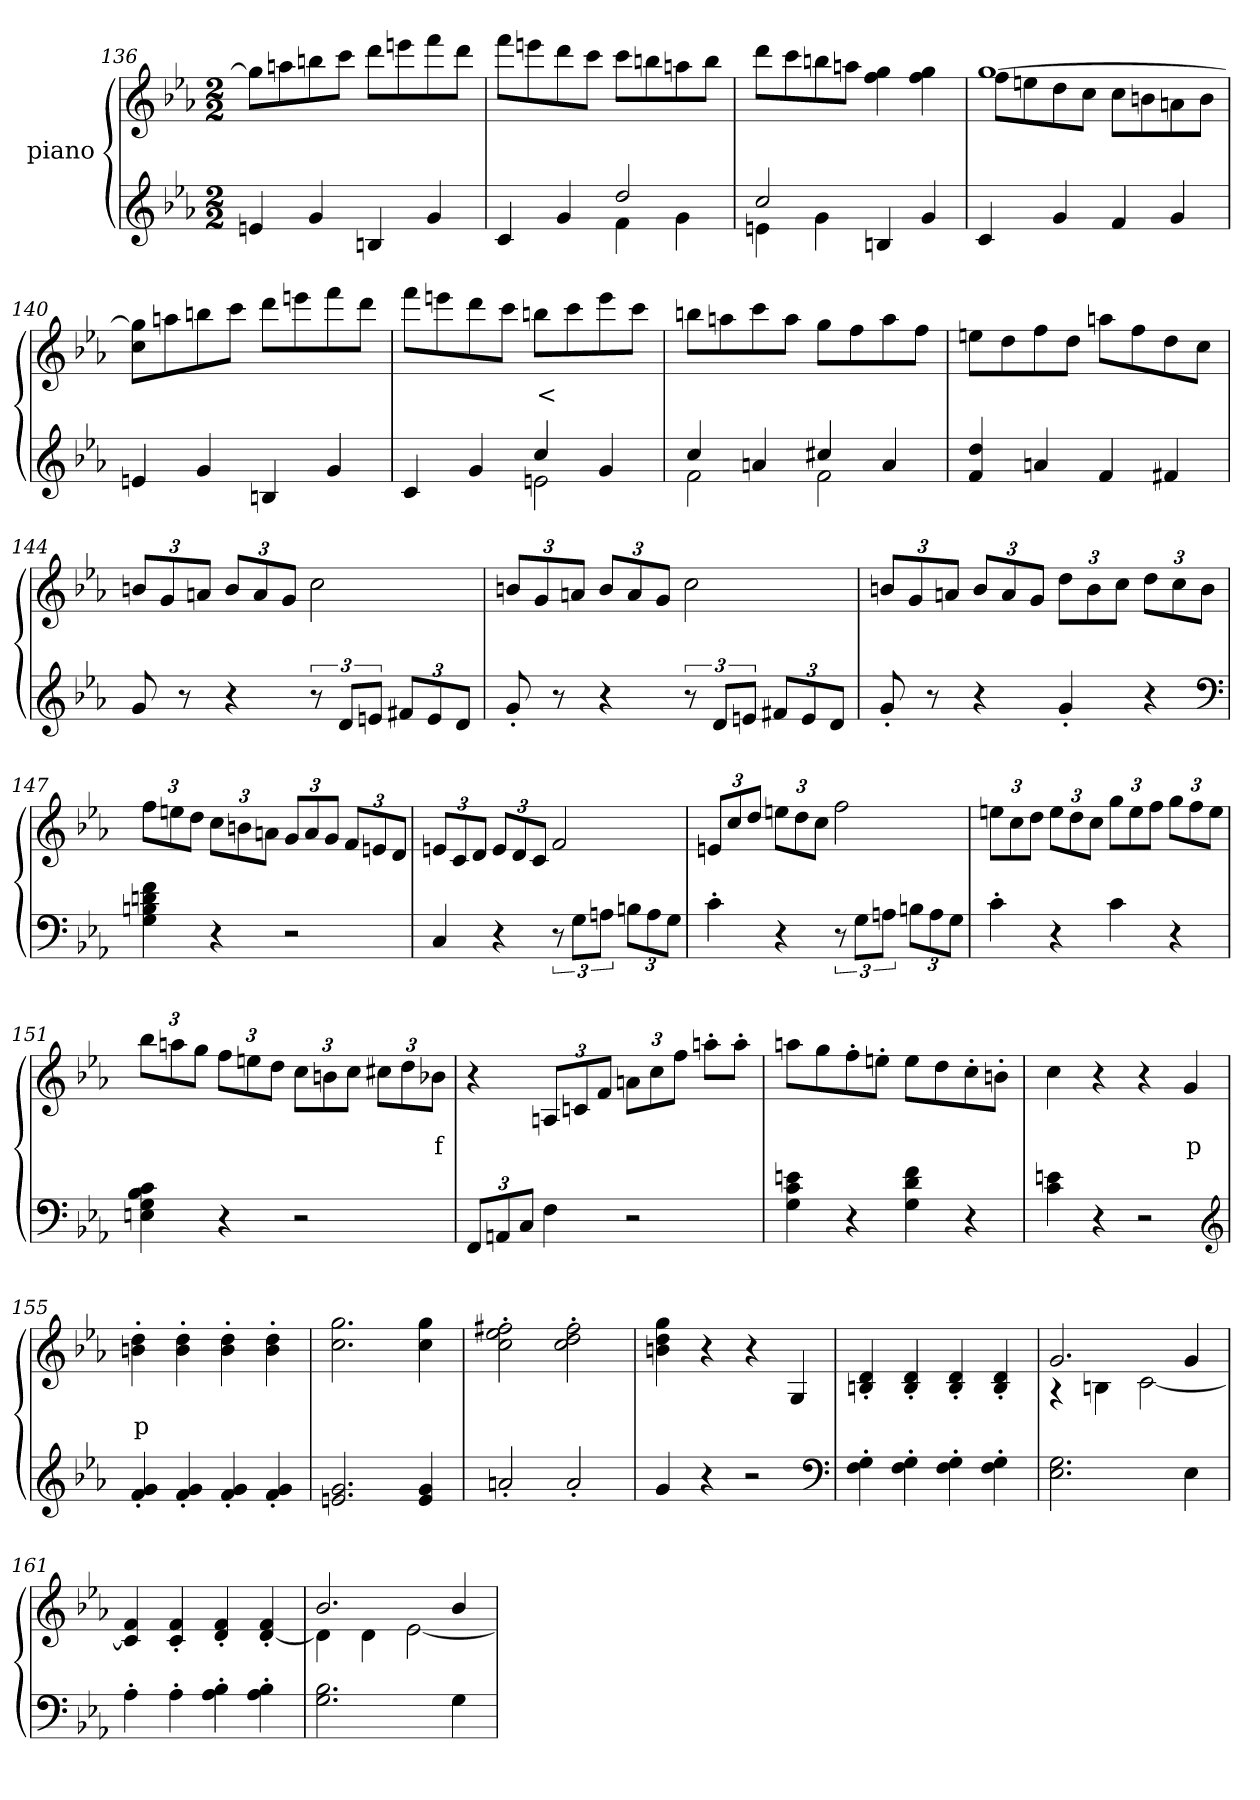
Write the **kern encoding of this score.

**kern	**kern	**text
*part2	*part1	*part1
*staff2	*staff1	*staff1
*	*I"piano	*
*clefG2	*clefG2	*
*k[b-e-a-]	*k[b-e-a-]	*
*c:	*c:	*
*M2/2	*M2/2	*
=136	=136	=136
4en	8ggL]	.
.	8aan	.
4g	8bbn	.
.	8cccJ	.
4Bn	8dddL	.
.	8eeen	.
4g	8fff	.
.	8dddJ	.
=137	=137	=137
*^	*	*
4c	2ryy	8fffL	.
.	.	8eeen	.
4g	.	8ddd	.
.	.	8cccJ	.
2dd	4f	8cccL	.
.	.	8bbn	.
.	4g	8aan	.
.	.	8bbJ	.
=138	=138	=138	=138
2cc	4en	8dddL	.
.	.	8ccc	.
.	4g	8bbn	.
.	.	8aanJ	.
2ryy	4Bn	4ff 4gg	.
.	4g	4ff 4gg	.
*v	*v	*	*
=139	=139	=139
*	*^	*
4c	[1gg	8ffL	.
.	.	8een	.
4g	.	8dd	.
.	.	8ccJ	.
4f	.	8ccL	.
.	.	8bn	.
4g	.	8an	.
.	.	8bJ	.
*	*v	*v	*
=140	=140	=140
4en	8cc 8gg]L	.
.	8aan	.
4g	8bbn	.
.	8cccJ	.
4Bn	8dddL	.
.	8eeen	.
4g	8fff	.
.	8dddJ	.
=141	=141	=141
*^	*	*
4c	2ryy	8fffL	.
.	.	8eeen	.
4g	.	8ddd	.
.	.	8cccJ	.
4cc	2en	8bbnL	<
.	.	8ccc	.
4g	.	8eee	.
.	.	8cccJ	.
=142	=142	=142	=142
4cc	2f	8bbnL	.
.	.	8aan	.
4an	.	8ccc	.
.	.	8aaJ	.
4cc#X	2f	8ggL	.
.	.	8ff	.
4a	.	8aa	.
.	.	8ffJ	.
*v	*v	*	*
=143	=143	=143
4f 4dd	8eenL	.
.	8dd	.
4an	8ff	.
.	8ddJ	.
4f	8aanL	.
.	8ff	.
4f#X	8dd	.
.	8ccJ	.
=144	=144	=144
8g	12bnL	.
.	12g	.
8r	.	.
.	12anJ	.
4r	12bL	.
.	12a	.
.	12gJ	.
12r	2cc	.
12dL	.	.
12enJ	.	.
12f#XL	.	.
12e	.	.
12dJ	.	.
=145	=145	=145
8g'>	12bnL	.
.	12g	.
8r	.	.
.	12anJ	.
4r	12bL	.
.	12a	.
.	12gJ	.
12r	2cc	.
12dL	.	.
12enJ	.	.
12f#XL	.	.
12e	.	.
12dJ	.	.
=146	=146	=146
8g'>	12bnL	.
.	12g	.
8r	.	.
.	12anJ	.
4r	12bL	.
.	12a	.
.	12gJ	.
4g'>	12ddL	.
.	12b	.
.	12ccJ	.
4r	12ddL	.
.	12cc	.
.	12bJ	.
*clefF4	*	*
=147	=147	=147
4G 4Bn 4dn 4f	12ffL	.
.	12een	.
.	12ddJ	.
4r	12ccL	.
.	12bn	.
.	12anJ	.
2r	12gL	.
.	12a	.
.	12gJ	.
.	12fL	.
.	12en	.
.	12dJ	.
=148	=148	=148
4C	12enL	.
.	12c	.
.	12dJ	.
4r	12eL	.
.	12d	.
.	12cJ	.
12r	2f	.
12GL	.	.
12AnJ	.	.
12BnL	.	.
12A	.	.
12GJ	.	.
=149	=149	=149
4c'>	12enL	.
.	12cc	.
.	12ddJ	.
4r	12eenL	.
.	12dd	.
.	12ccJ	.
12r	2ff	.
12GL	.	.
12AnJ	.	.
12BnL	.	.
12A	.	.
12GJ	.	.
=150	=150	=150
4c'>	12eenL	.
.	12cc	.
.	12ddJ	.
4r	12eeL	.
.	12dd	.
.	12ccJ	.
4c	12ggL	.
.	12ee	.
.	12ffJ	.
4r	12ggL	.
.	12ff	.
.	12eeJ	.
=151	=151	=151
4En 4G 4B- 4c	12bb-L	.
.	12aan	.
.	12ggJ	.
4r	12ffL	.
.	12een	.
.	12ddJ	.
2r	12ccL	.
.	12bn	.
.	12ccJ	.
.	12cc#XL	.
.	12dd	.
.	12b-XJ	f
=152	=152	=152
12FFL	4r	.
12AAn	.	.
12CJ	.	.
4F	12AnL	.
.	12cn	.
.	12fJ	.
2r	12anL	.
.	12cc	.
.	12ffJ	.
.	8aan'>L	.
.	8aa'>J	.
=153	=153	=153
4G 4c 4en	8aanL	.
.	8gg	.
4r	8ff'>	.
.	8een'>J	.
4G 4d 4f	8eeL	.
.	8dd	.
4r	8cc'>	.
.	8bn'>J	.
=154	=154	=154
4c 4en	4cc	.
4r	4r	.
2r	4r	.
.	4g	p
*clefG2	*	*
=155	=155	=155
4f'> 4g'>	4bn'> 4dd'>	p
4f'> 4g'>	4b'> 4dd'>	.
4f'> 4g'>	4b'> 4dd'>	.
4f'> 4g'>	4b'> 4dd'>	.
=156	=156	=156
2.en 2.g	2.cc 2.gg	.
4e 4g	4cc 4gg	.
=157	=157	=157
2an'>	2cc'> 2ee-'> 2ff#X'>	.
2a'>	2cc'> 2dd'> 2ff#'>	.
=158	=158	=158
4g	4bn 4dd 4gg	.
4r	4r	.
2r	4r	.
.	4G	.
*clefF4	*	*
=159	=159	=159
4F'> 4G'>	4Bn'> 4d'>	.
4F'> 4G'>	4B'> 4d'>	.
4F'> 4G'>	4B'> 4d'>	.
4F'> 4G'>	4B'> 4d'>	.
=160	=160	=160
*	*^	*
2.E- 2.G	2.g	4r	.
.	.	4Bn	.
.	.	[2c	.
4E-	4g	.	.
*	*v	*v	*
=161	=161	=161
4A-'>	4c] 4f	.
4A-'>	4c'> 4f'>	.
4A-'> 4B-'>	4d'> 4f'>	.
4A-'> 4B-'>	[4d'> 4f'>	.
=162	=162	=162
*	*^	*
2.G 2.B-	2.b-	4d]	.
.	.	4d	.
.	.	[2e-	.
4G	4b-	.	.
*	*v	*v	*
=	=	=
*-	*-	*-
